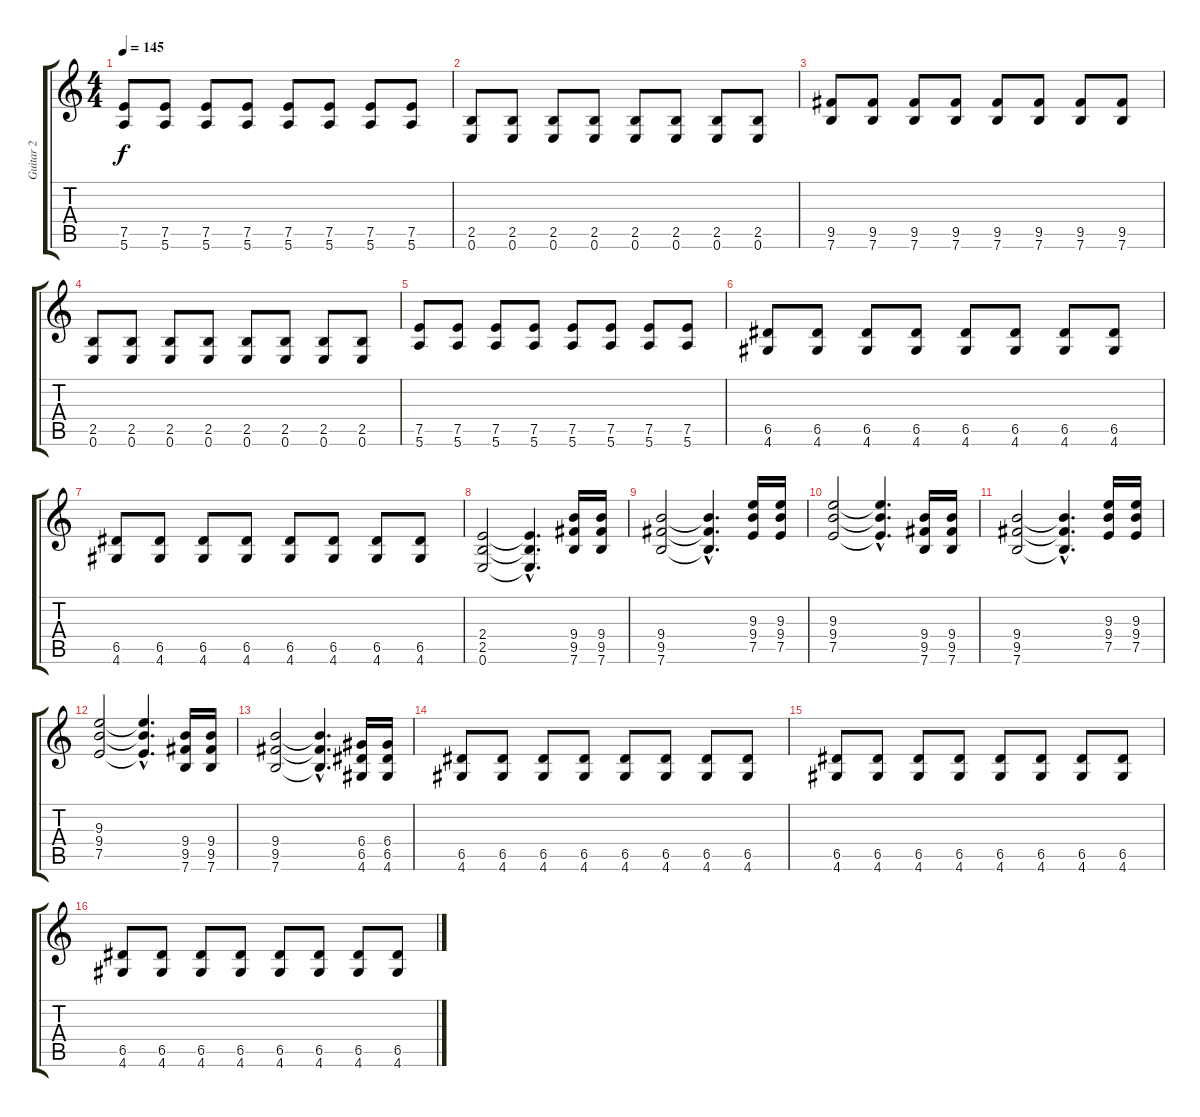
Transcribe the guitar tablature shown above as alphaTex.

\track ("Guitar 2" "Guitar 2") {instrument overdrivenguitar}
\staff {score tabs}
\tuning (E4 B3 G3 D3 A2 E2) {hide}
\ts (4 4)
\tempo 145
\clef g2
\ks c
(7.5 5.6).8{dy f} (7.5 5.6).8 (7.5 5.6).8 (7.5 5.6).8 (7.5 5.6).8 (7.5 5.6).8 (7.5 5.6).8 (7.5 5.6).8 |
(2.5 0.6).8 (2.5 0.6).8 (2.5 0.6).8 (2.5 0.6).8 (2.5 0.6).8 (2.5 0.6).8 (2.5 0.6).8 (2.5 0.6).8 |
(9.5 7.6).8 (9.5 7.6).8 (9.5 7.6).8 (9.5 7.6).8 (9.5 7.6).8 (9.5 7.6).8 (9.5 7.6).8 (9.5 7.6).8 |
(2.5 0.6).8 (2.5 0.6).8 (2.5 0.6).8 (2.5 0.6).8 (2.5 0.6).8 (2.5 0.6).8 (2.5 0.6).8 (2.5 0.6).8 |
(7.5 5.6).8 (7.5 5.6).8 (7.5 5.6).8 (7.5 5.6).8 (7.5 5.6).8 (7.5 5.6).8 (7.5 5.6).8 (7.5 5.6).8 |
(6.5 4.6).8 (6.5 4.6).8 (6.5 4.6).8 (6.5 4.6).8 (6.5 4.6).8 (6.5 4.6).8 (6.5 4.6).8 (6.5 4.6).8 |
(6.5 4.6).8 (6.5 4.6).8 (6.5 4.6).8 (6.5 4.6).8 (6.5 4.6).8 (6.5 4.6).8 (6.5 4.6).8 (6.5 4.6).8 |
(2.4 2.5 0.6).2 (2.4{hac t} 2.5{hac t} 0.6{hac t}).4{d} (9.4 9.5 7.6).16 (9.4 9.5 7.6).16 |
(9.4 9.5 7.6).2 (9.4{hac t} 9.5{hac t} 7.6{hac t}).4{d} (9.3 9.4 7.5).16 (9.3 9.4 7.5).16 |
(9.3 9.4 7.5).2 (9.3{hac t} 9.4{hac t} 7.5{hac t}).4{d} (9.4 9.5 7.6).16 (9.4 9.5 7.6).16 |
(9.4 9.5 7.6).2 (9.4{hac t} 9.5{hac t} 7.6{hac t}).4{d} (9.3 9.4 7.5).16 (9.3 9.4 7.5).16 |
(9.3 9.4 7.5).2 (9.3{hac t} 9.4{hac t} 7.5{hac t}).4{d} (9.4 9.5 7.6).16 (9.4 9.5 7.6).16 |
(9.4 9.5 7.6).2 (9.4{hac t} 9.5{hac t} 7.6{hac t}).4{d} (6.4 6.5 4.6).16 (6.4 6.5 4.6).16 |
(6.5 4.6).8 (6.5 4.6).8 (6.5 4.6).8 (6.5 4.6).8 (6.5 4.6).8 (6.5 4.6).8 (6.5 4.6).8 (6.5 4.6).8 |
(6.5 4.6).8 (6.5 4.6).8 (6.5 4.6).8 (6.5 4.6).8 (6.5 4.6).8 (6.5 4.6).8 (6.5 4.6).8 (6.5 4.6).8 |
(6.5 4.6).8 (6.5 4.6).8 (6.5 4.6).8 (6.5 4.6).8 (6.5 4.6).8 (6.5 4.6).8 (6.5 4.6).8 (6.5 4.6).8
